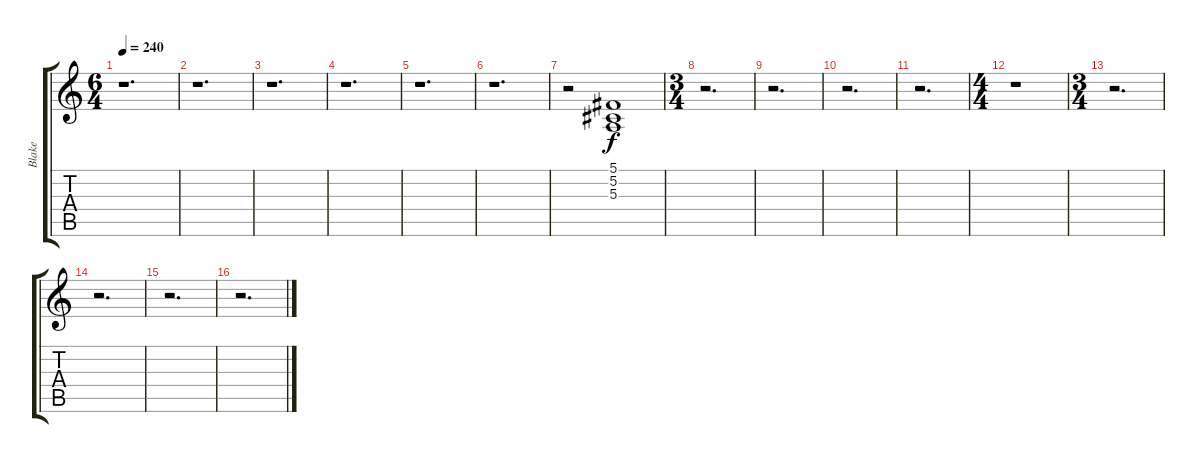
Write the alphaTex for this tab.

\track ("Blake" "Blake") {instrument reversecymbal}
\staff {score tabs}
\tuning (Db4 Ab3 E3 B2 Gb2 Db2) {hide}
\ts (6 4)
\tempo 240
\clef g2
\ks c
r.1{d dy f} |
r.1{d} |
r.1{d} |
r.1{d} |
r.1{d} |
r.1{d} |
r.2 (5.1 5.2 5.3).1 |
\ts (3 4)
\section ("" "")
r.2{d} |
r.2{d} |
r.2{d} |
r.2{d} |
\ts (4 4)
r.1 |
\ts (3 4)
r.2{d} |
r.2{d} |
r.2{d} |
r.2{d}
